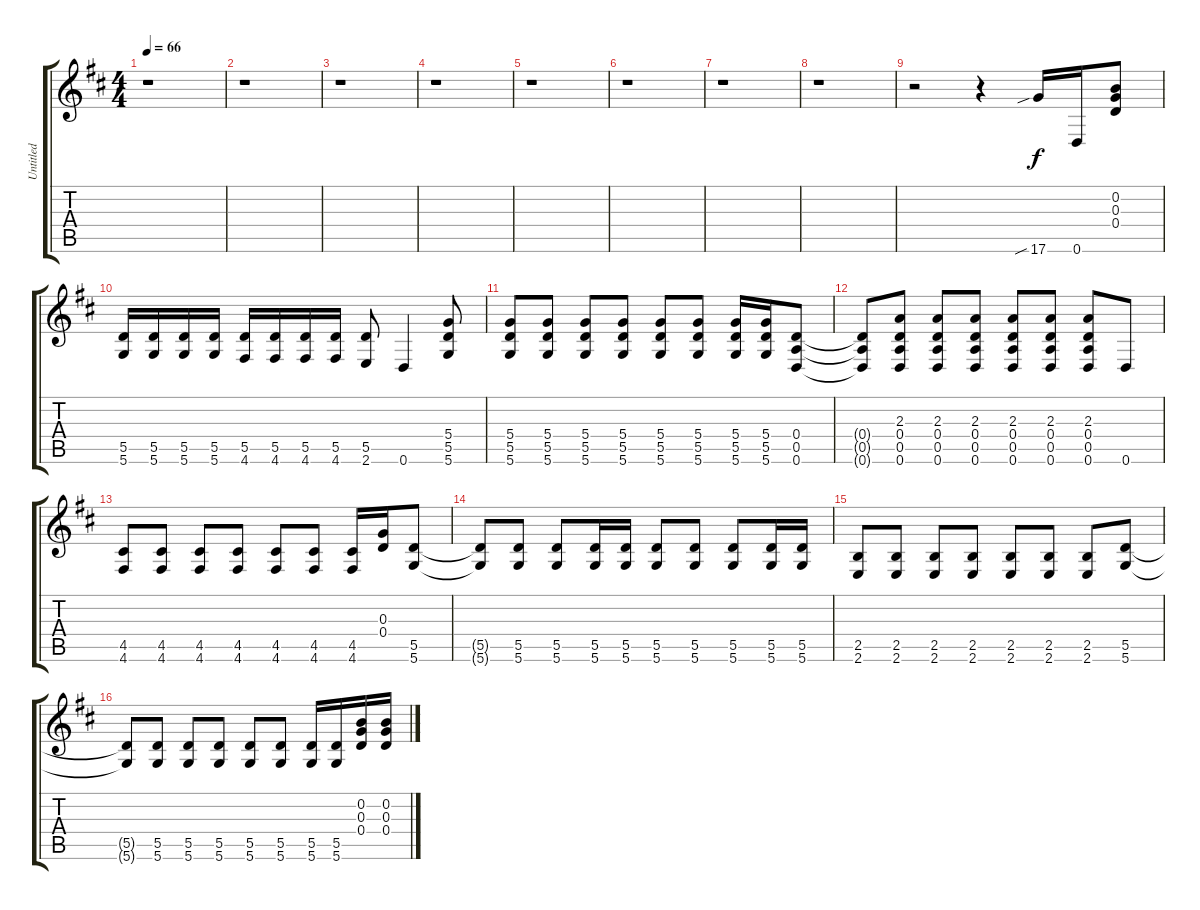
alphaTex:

\track ("Untitled" "Untitled") {instrument electricguitarclean}
\staff {score tabs}
\tuning (E4 B3 G3 D3 A2 D2) {hide}
\ts (4 4)
\tempo 66
\clef g2
\ks d
r.1{dy mp} |
r.1 |
r.1 |
r.1 |
r.1 |
r.1 |
r.1 |
r.1 |
r.2{volume 16 instrument distortionguitar} r.4 17.6{sib}.16{dy f} 0.6.16 (0.2 0.3 0.4).8 |
(5.5 5.6).16 (5.5 5.6).16 (5.5 5.6).16 (5.5 5.6).16 (5.5 4.6).16 (5.5 4.6).16 (5.5 4.6).16 (5.5 4.6).16 (5.5 2.6).8 0.6.4 (5.4 5.5 5.6).8 |
(5.4 5.5 5.6).8 (5.4 5.5 5.6).8 (5.4 5.5 5.6).8 (5.4 5.5 5.6).8 (5.4 5.5 5.6).8 (5.4 5.5 5.6).8 (5.4 5.5 5.6).16 (5.4 5.5 5.6).16 (0.4 0.5 0.6).8 |
(0.4{t} 0.5{t} 0.6{t}).8 (2.3 0.4 0.5 0.6).8 (2.3 0.4 0.5 0.6).8 (2.3 0.4 0.5 0.6).8 (2.3 0.4 0.5 0.6).8 (2.3 0.4 0.5 0.6).8 (2.3 0.4 0.5 0.6).8 0.6.8 |
(4.5 4.6).8 (4.5 4.6).8 (4.5 4.6).8 (4.5 4.6).8 (4.5 4.6).8 (4.5 4.6).8 (4.5 4.6).16 (0.3 0.4).16 (5.5 5.6).8 |
(5.5{t} 5.6{t}).8 (5.5 5.6).8 (5.5 5.6).8 (5.5 5.6).16 (5.5 5.6).16 (5.5 5.6).8 (5.5 5.6).8 (5.5 5.6).8 (5.5 5.6).16 (5.5 5.6).16 |
(2.5 2.6).8 (2.5 2.6).8 (2.5 2.6).8 (2.5 2.6).8 (2.5 2.6).8 (2.5 2.6).8 (2.5 2.6).8 (5.5 5.6).8 |
(5.5{t} 5.6{t}).8 (5.5 5.6).8 (5.5 5.6).8 (5.5 5.6).8 (5.5 5.6).8 (5.5 5.6).8 (5.5 5.6).16 (5.5 5.6).16 (0.2 0.3 0.4).16 (0.2 0.3 0.4).16
